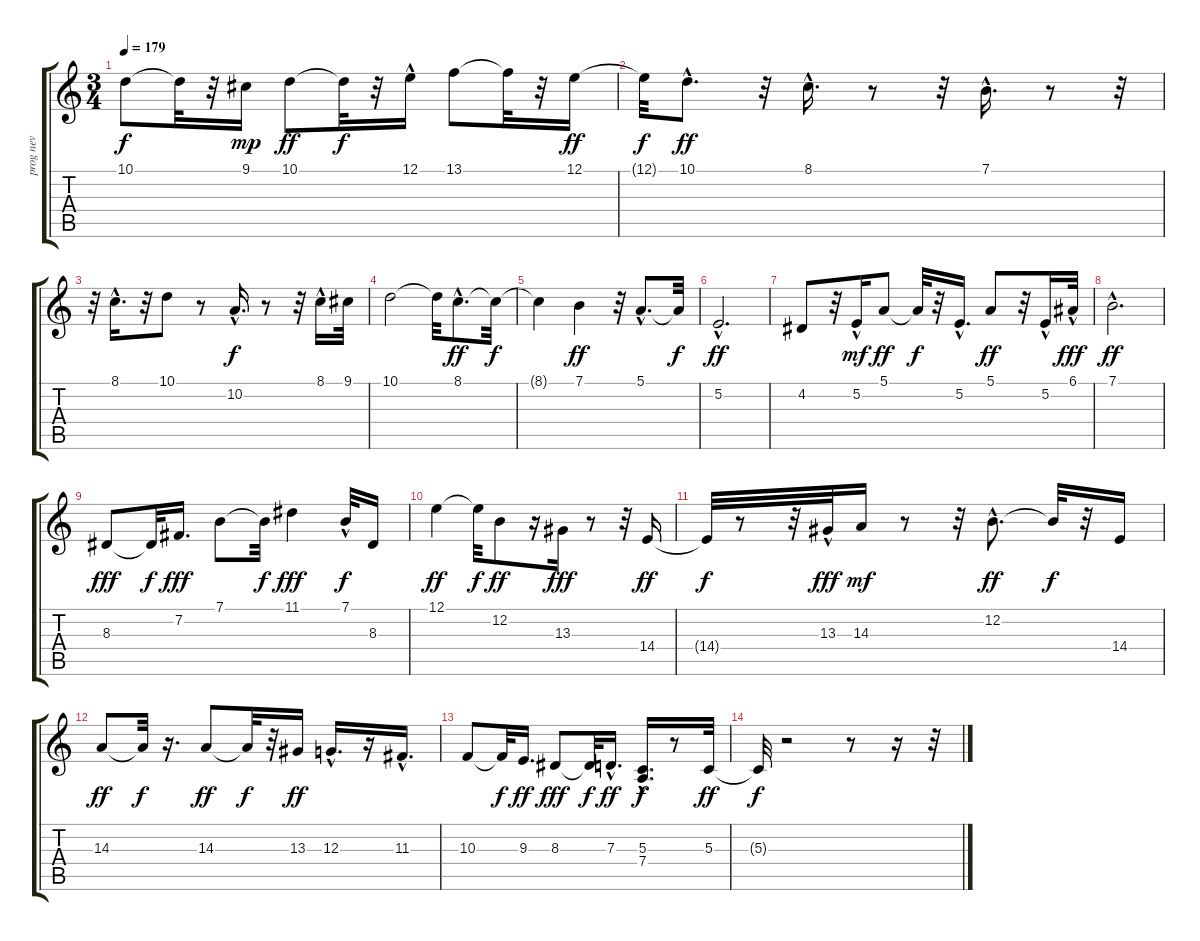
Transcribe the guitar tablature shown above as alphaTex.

\track ("prog nev" "prog nev") {instrument electricpiano1}
\staff {score tabs}
\tuning (E4 B3 G3 D3 A2 E2) {hide}
\ts (3 4)
\tempo 179
\clef g2
\ks c
10.1{t}.8{dy f} 10.1{t}.32 r.32 9.1.16{dy mp} 10.1.8{dy ff} 10.1{t}.32{dy f} r.32 12.1{hac}.16 13.1.8 13.1{t}.32 r.32 12.1.16{dy ff} |
12.1{t}.32{dy f} 10.1{hac}.8{d dy ff} r.32 8.1{hac}.16{d} r.8 r.32 7.1{hac}.16{d} r.8 r.32 |
r.32 8.1{hac}.16{d} r.32 10.1.8 r.8 10.2{hac}.16{d dy f} r.8 r.32 8.1{hac}.16 9.1.32 |
10.1.2 10.1{t}.32 8.1{hac}.8{d dy ff} 8.1{t}.32{dy f} |
8.1{t}.4 7.1.4{dy ff} r.32 5.1{hac}.8{d} 5.1{t}.32{dy f} |
5.2{hac}.2{d dy ff} |
4.2.8 r.32 5.2{hac}.16{dy mf} 5.1.8{dy ff} 5.1{t}.32{dy f} r.32 5.2{hac}.16{d} 5.1.8{dy ff} r.32 5.2{hac}.16 6.1{hac}.32{dy fff} |
7.1{hac}.2{d dy ff} |
8.3.8{dy fff} 8.3{t}.32{dy f} 7.2.16{d dy fff} 7.1.8 7.1{t}.32{dy f} 11.1.4{dy fff} 7.1{hac}.32{dy f} 8.3.16 |
12.1.4{dy ff} 12.1{t}.32{dy f} 12.2.8{dy ff} r.16 13.3.16{dy fff} r.8 r.32 14.4.16{dy ff} |
14.4{t}.32{dy f} r.8 r.32 13.3{hac}.32{dy fff} 14.3.16{dy mf} r.8 r.32 12.2{hac}.8{d dy ff} 12.2{t}.32{dy f} r.32 14.4.16 |
14.3.8{dy ff} 14.3{t}.32{dy f} r.16{d} 14.3.8{dy ff} 14.3{t}.32{dy f} r.32 13.3.16{dy ff} 12.3{hac}.16{d} r.16 11.3{hac}.16{d} |
10.3.8 10.3{t}.32{dy f} 9.3.16{d dy ff} 8.3.8{dy fff} 8.3{t}.32{dy f} 7.3{hac}.16{d dy ff} (5.3 7.4{hac}).16{d dy f} r.8 5.3.32{dy ff} |
5.3{t}.32{dy f} r.2 r.8 r.16 r.32
